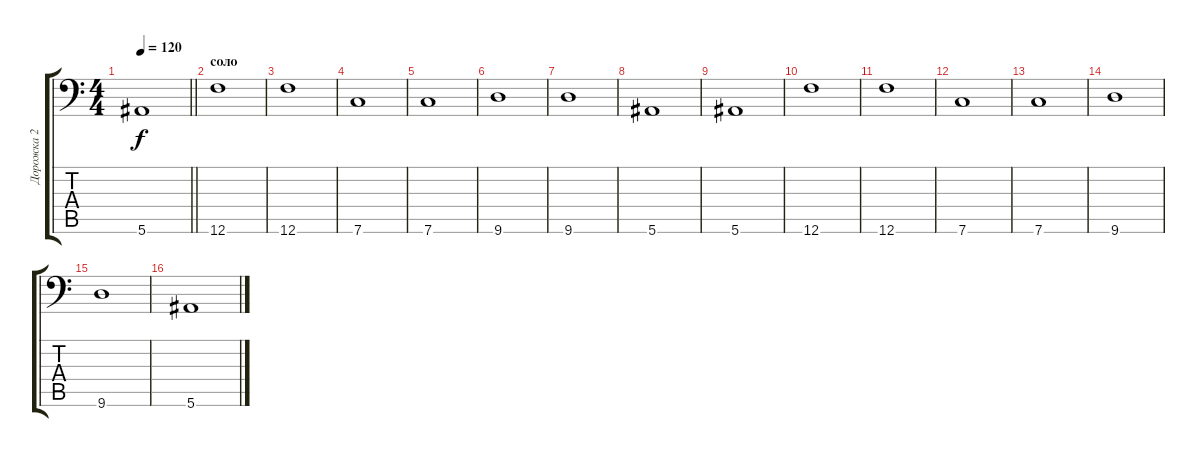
\track ("Дорожка 2" "Дорожка 2") {instrument electricbassfinger}
\staff {score tabs}
\tuning (D4 A3 F3 C3 G2 F1) {hide}
\ts (4 4)
\tempo 120
\clef f4
\barLineRight lightlight
\ks c
5.6.1{dy f} |
\section ("" "соло")
12.6.1 |
12.6.1 |
7.6.1 |
7.6.1 |
9.6.1 |
9.6.1 |
5.6.1 |
5.6.1 |
12.6.1 |
12.6.1 |
7.6.1 |
7.6.1 |
9.6.1 |
9.6.1 |
5.6.1
